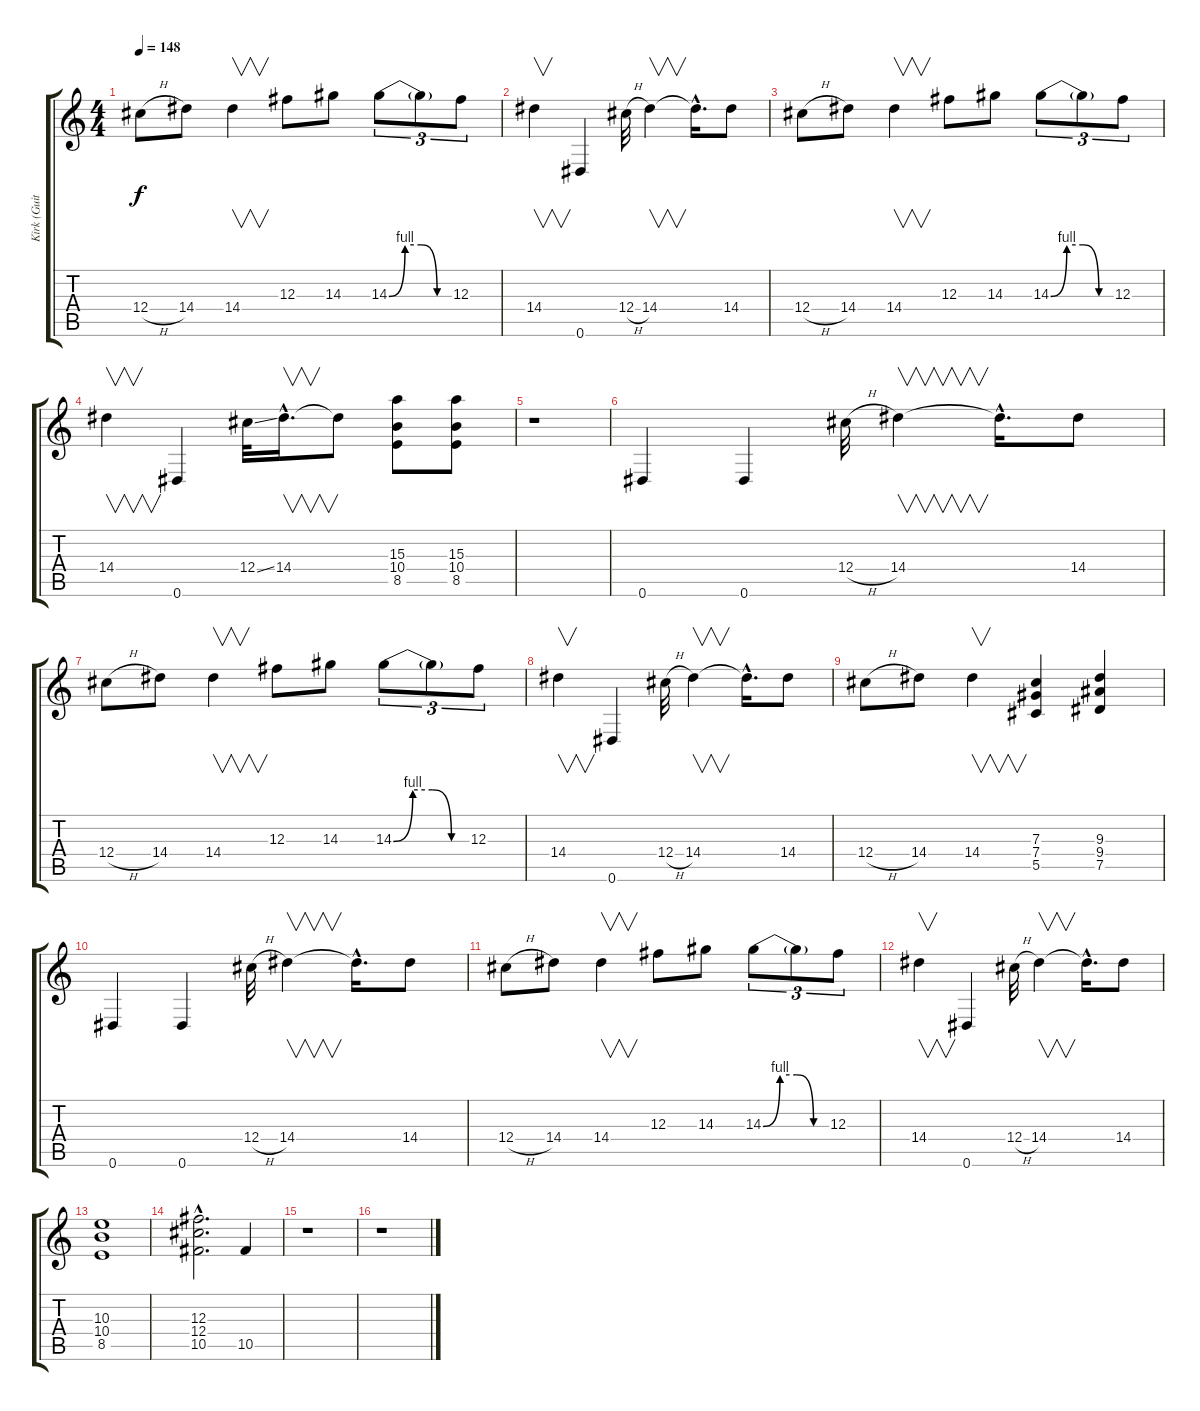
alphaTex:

\track ("Kirk (Guitar 2)" "Kirk (Guit") {instrument distortionguitar}
\staff {score tabs}
\tuning (Eb4 Bb3 Gb3 Db3 Ab2 Eb2) {hide}
\ts (4 4)
\tempo 148
\clef g2
\ks c
12.4{h}.8{dy f} 14.4.8 14.4.4{v} 12.3.8 14.3.8 14.3{be (custom 0 0 15 4 30 4 45 0 60 0)}.8{tu (3 2)} 14.3{t}.8{tu (3 2)} 12.3.8{tu (3 2)} |
14.4.4{v} 0.6.4 12.4{h}.32 14.4.4{v} 14.4{hac t}.16{d} 14.4.8 |
12.4{h}.8 14.4.8 14.4.4{v} 12.3.8 14.3.8 14.3{be (custom 0 0 15 4 30 4 45 0 60 0)}.8{tu (3 2)} 14.3{t}.8{tu (3 2)} 12.3.8{tu (3 2)} |
14.4.4{v} 0.6.4 12.4{ss}.32 14.4{hac}.16{v d} 14.4{t}.8 (15.3 10.4 8.5).8 (15.3 10.4 8.5).8 |
r.1 |
0.6.4 0.6.4 12.4{h}.32 14.4.4{v} 14.4{hac t}.16{d} 14.4.8 |
12.4{h}.8 14.4.8 14.4.4{v} 12.3.8 14.3.8 14.3{be (custom 0 0 15 4 30 4 45 0 60 0)}.8{tu (3 2)} 14.3{t}.8{tu (3 2)} 12.3.8{tu (3 2)} |
14.4.4{v} 0.6.4 12.4{h}.32 14.4.4{v} 14.4{hac t}.16{d} 14.4.8 |
12.4{h}.8 14.4.8 14.4.4{v} (7.3 7.4 5.5).4 (9.3 9.4 7.5).4 |
0.6.4 0.6.4 12.4{h}.32 14.4.4{v} 14.4{hac t}.16{d} 14.4.8 |
12.4{h}.8 14.4.8 14.4.4{v} 12.3.8 14.3.8 14.3{be (custom 0 0 15 4 30 4 45 0 60 0)}.8{tu (3 2)} 14.3{t}.8{tu (3 2)} 12.3.8{tu (3 2)} |
14.4.4{v} 0.6.4 12.4{h}.32 14.4.4{v} 14.4{hac t}.16{d} 14.4.8 |
(10.3 10.4 8.5).1 |
(12.3{hac} 12.4{hac} 10.5{hac}).2{d} 10.5.4 |
r.1 |
r.1
